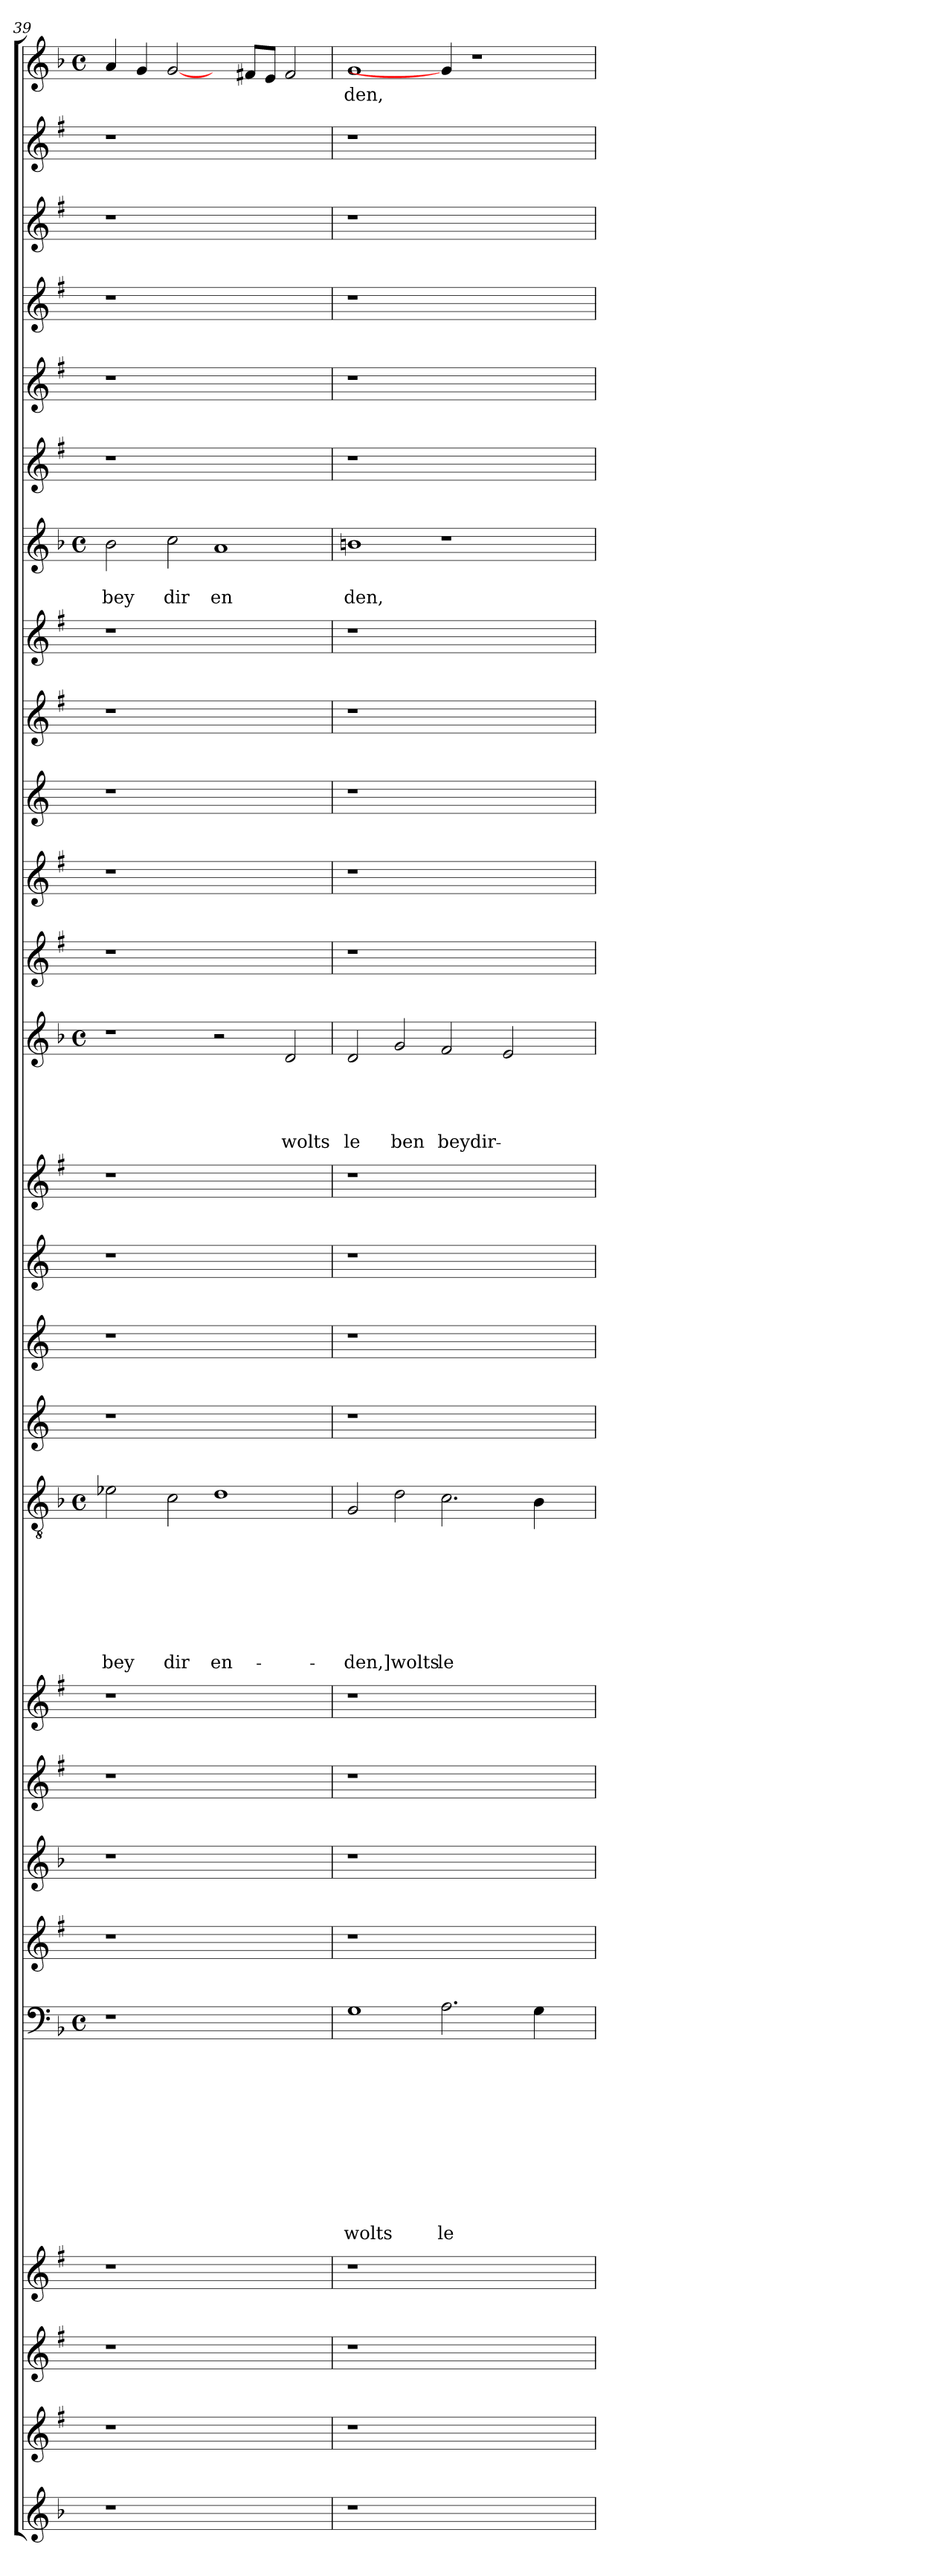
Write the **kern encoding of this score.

**kern	**kern	**kern	**kern	**kern	**text	**text	**text	**text	**text	**text	**text	**text	**text	**text	**text	**kern	**kern	**kern	**kern	**kern	**text	**text	**text	**text	**text	**text	**text	**text	**kern	**kern	**kern	**kern	**kern	**text	**text	**text	**text	**text	**kern	**kern	**kern	**kern	**kern	**kern	**text	**text	**kern	**kern	**kern	**kern	**kern	**kern	**text
*part27	*part26	*part25	*part24	*part23	*part23	*part23	*part23	*part23	*part23	*part23	*part23	*part23	*part23	*part23	*part23	*part22	*part21	*part20	*part19	*part18	*part18	*part18	*part18	*part18	*part18	*part18	*part18	*part18	*part17	*part16	*part15	*part14	*part13	*part13	*part13	*part13	*part13	*part13	*part12	*part11	*part10	*part9	*part8	*part7	*part7	*part7	*part6	*part5	*part4	*part3	*part2	*part1	*part1
*staff27	*staff26	*staff25	*staff24	*staff23	*staff23	*staff23	*staff23	*staff23	*staff23	*staff23	*staff23	*staff23	*staff23	*staff23	*staff23	*staff22	*staff21	*staff20	*staff19	*staff18	*staff18	*staff18	*staff18	*staff18	*staff18	*staff18	*staff18	*staff18	*staff17	*staff16	*staff15	*staff14	*staff13	*staff13	*staff13	*staff13	*staff13	*staff13	*staff12	*staff11	*staff10	*staff9	*staff8	*staff7	*staff7	*staff7	*staff6	*staff5	*staff4	*staff3	*staff2	*staff1	*staff1
*clefG2	*clefG2	*clefG2	*clefG2	*clefF4	*	*	*	*	*	*	*	*	*	*	*	*clefG2	*clefG2	*clefG2	*clefG2	*clefGv2	*	*	*	*	*	*	*	*	*clefG2	*clefG2	*clefG2	*clefG2	*clefG2	*	*	*	*	*	*clefG2	*clefG2	*clefG2	*clefG2	*clefG2	*clefG2	*	*	*clefG2	*clefG2	*clefG2	*clefG2	*clefG2	*clefG2	*
*	*ITrd1c2	*ITrd1c2	*ITrd1c2	*	*	*	*	*	*	*	*	*	*	*	*	*ITrd1c2	*	*ITrd1c2	*ITrd1c2	*	*	*	*	*	*	*	*	*	*ITrd-3c-5	*ITrd-3c-5	*ITrd-3c-5	*ITrd1c2	*	*	*	*	*	*	*ITrd1c2	*ITrd1c2	*ITrd-3c-5	*ITrd1c2	*ITrd1c2	*	*	*	*ITrd1c2	*ITrd1c2	*ITrd1c2	*ITrd1c2	*ITrd1c2	*ITrd-3c-5	*
*k[b-]	*k[b-]	*k[b-]	*k[b-]	*k[b-]	*	*	*	*	*	*	*	*	*	*	*	*k[b-]	*k[b-]	*k[b-]	*k[b-]	*k[b-]	*	*	*	*	*	*	*	*	*k[b-]	*k[b-]	*k[b-]	*k[b-]	*k[b-]	*	*	*	*	*	*k[b-]	*k[b-]	*k[b-]	*k[b-]	*k[b-]	*k[b-]	*	*	*k[b-]	*k[b-]	*k[b-]	*k[b-]	*k[b-]	*k[b-e-]	*
*F:	*F:	*F:	*F:	*F:	*	*	*	*	*	*	*	*	*	*	*	*F:	*F:	*F:	*F:	*F:	*	*	*	*	*	*	*	*	*F:	*F:	*F:	*F:	*F:	*	*	*	*	*	*F:	*F:	*F:	*F:	*F:	*F:	*	*	*F:	*F:	*F:	*F:	*F:	*B-:	*
*	*	*	*	*M4/4	*	*	*	*	*	*	*	*	*	*	*	*	*	*	*	*M4/4	*	*	*	*	*	*	*	*	*	*	*	*	*M4/4	*	*	*	*	*	*	*	*	*	*	*M4/4	*	*	*	*	*	*	*	*M4/4	*
*	*	*	*	*met(c)	*	*	*	*	*	*	*	*	*	*	*	*	*	*	*	*met(c)	*	*	*	*	*	*	*	*	*	*	*	*	*met(c)	*	*	*	*	*	*	*	*	*	*	*met(c)	*	*	*	*	*	*	*	*met(c)	*
=39	=39	=39	=39	=39	=39	=39	=39	=39	=39	=39	=39	=39	=39	=39	=39	=39	=39	=39	=39	=39	=39	=39	=39	=39	=39	=39	=39	=39	=39	=39	=39	=39	=39	=39	=39	=39	=39	=39	=39	=39	=39	=39	=39	=39	=39	=39	=39	=39	=39	=39	=39	=39	=39
!	!	!	!	!LO:N:vis=1	!	!	!	!	!	!	!	!	!	!	!	!	!	!	!	!	!	!	!	!	!	!	!	!LO:LY:b	!	!	!	!	!	!	!	!	!	!	!	!	!	!	!	!	!	!LO:LY:b	!	!	!	!	!	!	!
1r	1r	1r	1r	1r	.	.	.	.	.	.	.	.	.	.	.	1r	1r	1r	1r	2e-X\	.	.	.	.	.	.	.	bey	1r	1r	1r	1r	1r	.	.	.	.	.	1r	1r	1r	1r	1r	2b-\	.	bey	1r	1r	1r	1r	1r	4dd/	.
.	.	.	.	.	.	.	.	.	.	.	.	.	.	.	.	.	.	.	.	.	.	.	.	.	.	.	.	.	.	.	.	.	.	.	.	.	.	.	.	.	.	.	.	.	.	.	.	.	.	.	.	4cc/	.
!	!	!	!	!	!	!	!	!	!	!	!	!	!	!	!	!	!	!	!	!	!	!	!	!	!	!	!	!LO:LY:b	!	!	!	!	!	!	!	!	!	!	!	!	!	!	!	!	!	!LO:LY:b	!	!	!	!	!	!	!
.	.	.	.	.	.	.	.	.	.	.	.	.	.	.	.	.	.	.	.	2c\	.	.	.	.	.	.	.	dir	.	.	.	.	.	.	.	.	.	.	.	.	.	.	.	2cc\	.	dir	.	.	.	.	.	[2cc/	.
!	!	!	!	!	!	!	!	!	!	!	!	!	!	!	!	!	!	!	!	!	!	!	!	!	!	!	!	!LO:LY:b	!	!	!	!	!	!	!	!	!	!	!	!	!	!	!	!	!	!LO:LY:b	!	!	!	!	!	!	!
1ryy	1ryy	1ryy	1ryy	1ryy	.	.	.	.	.	.	.	.	.	.	.	1ryy	1ryy	1ryy	1ryy	1d	.	.	.	.	.	.	.	en-	1ryy	1ryy	1ryy	1ryy	2r	.	.	.	.	.	1ryy	1ryy	1ryy	1ryy	1ryy	1a	.	en	1ryy	1ryy	1ryy	1ryy	1ryy	4ryy	.
.	.	.	.	.	.	.	.	.	.	.	.	.	.	.	.	.	.	.	.	.	.	.	.	.	.	.	.	.	.	.	.	.	.	.	.	.	.	.	.	.	.	.	.	.	.	.	.	.	.	.	.	8b/L	.
.	.	.	.	.	.	.	.	.	.	.	.	.	.	.	.	.	.	.	.	.	.	.	.	.	.	.	.	.	.	.	.	.	.	.	.	.	.	.	.	.	.	.	.	.	.	.	.	.	.	.	.	8a/J	.
!	!	!	!	!	!	!	!	!	!	!	!	!	!	!	!	!	!	!	!	!	!	!	!	!	!	!	!	!	!	!	!	!	!	!	!	!	!	!LO:LY:b	!	!	!	!	!	!	!	!	!	!	!	!	!	!	!
.	.	.	.	.	.	.	.	.	.	.	.	.	.	.	.	.	.	.	.	.	.	.	.	.	.	.	.	.	.	.	.	.	2d/	.	.	.	.	wolts	.	.	.	.	.	.	.	.	.	.	.	.	.	2b/	.
!!LO:PB:g=z
=40	=40	=40	=40	=40	=40	=40	=40	=40	=40	=40	=40	=40	=40	=40	=40	=40	=40	=40	=40	=40	=40	=40	=40	=40	=40	=40	=40	=40	=40	=40	=40	=40	=40	=40	=40	=40	=40	=40	=40	=40	=40	=40	=40	=40	=40	=40	=40	=40	=40	=40	=40	=40	=40
!	!	!	!	!	!	!	!	!	!	!	!	!	!	!	!LO:LY:b	!	!	!	!	!	!	!	!	!	!	!	!	!LO:LY:b	!	!	!	!	!	!	!	!	!	!LO:LY:b	!	!	!	!	!	!	!	!LO:LY:b	!	!	!	!	!	!	!LO:LY:b
1r	1r	1r	1r	1G	.	.	.	.	.	.	.	.	.	.	wolts	1r	1r	1r	1r	2G/	.	.	.	.	.	.	.	-den,]	1r	1r	1r	1r	2d/	.	.	.	.	le	1r	1r	1r	1r	1r	1bn	.	den,	1r	1r	1r	1r	1r	1cc	den,
!	!	!	!	!	!	!	!	!	!	!	!	!	!	!	!	!	!	!	!	!	!	!	!	!	!	!	!	!LO:LY:b	!	!	!	!	!	!	!	!	!	!LO:LY:b	!	!	!	!	!	!	!	!	!	!	!	!	!	!	!
.	.	.	.	.	.	.	.	.	.	.	.	.	.	.	.	.	.	.	.	2d\	.	.	.	.	.	.	.	wolts	.	.	.	.	2g/	.	.	.	.	ben	.	.	.	.	.	.	.	.	.	.	.	.	.	.	.
!	!	!	!	!	!	!	!	!	!	!	!	!	!	!	!LO:LY:b	!	!	!	!	!	!	!	!	!	!	!	!	!LO:LY:b	!	!	!	!	!	!	!	!	!	!LO:LY:b	!	!	!	!	!	!	!	!	!	!	!	!	!	!	!
1ryy	1ryy	1ryy	1ryy	2.A\	.	.	.	.	.	.	.	.	.	.	le	1ryy	1ryy	1ryy	1ryy	2.c\	.	.	.	.	.	.	.	le	1ryy	1ryy	1ryy	1ryy	2f/	.	.	.	.	beydir-	1ryy	1ryy	1ryy	1ryy	1ryy	1r	.	.	1ryy	1ryy	1ryy	1ryy	1ryy	4cc/]	.
.	.	.	.	.	.	.	.	.	.	.	.	.	.	.	.	.	.	.	.	.	.	.	.	.	.	.	.	.	.	.	.	.	.	.	.	.	.	.	.	.	.	.	.	.	.	.	.	.	.	.	.	1r	.
.	.	.	.	.	.	.	.	.	.	.	.	.	.	.	.	.	.	.	.	.	.	.	.	.	.	.	.	.	.	.	.	.	2e/	.	.	.	.	.	.	.	.	.	.	.	.	.	.	.	.	.	.	.	.
.	.	.	.	4G\	.	.	.	.	.	.	.	.	.	.	.	.	.	.	.	4B-\	.	.	.	.	.	.	.	.	.	.	.	.	.	.	.	.	.	.	.	.	.	.	.	.	.	.	.	.	.	.	.	.	.
4ryy	4ryy	4ryy	4ryy	4ryy	.	.	.	.	.	.	.	.	.	.	.	4ryy	4ryy	4ryy	4ryy	4ryy	.	.	.	.	.	.	.	.	4ryy	4ryy	4ryy	4ryy	4ryy	.	.	.	.	.	4ryy	4ryy	4ryy	4ryy	4ryy	4ryy	.	.	4ryy	4ryy	4ryy	4ryy	4ryy	.	.
=	=	=	=	=	=	=	=	=	=	=	=	=	=	=	=	=	=	=	=	=	=	=	=	=	=	=	=	=	=	=	=	=	=	=	=	=	=	=	=	=	=	=	=	=	=	=	=	=	=	=	=	=	=
*-	*-	*-	*-	*-	*-	*-	*-	*-	*-	*-	*-	*-	*-	*-	*-	*-	*-	*-	*-	*-	*-	*-	*-	*-	*-	*-	*-	*-	*-	*-	*-	*-	*-	*-	*-	*-	*-	*-	*-	*-	*-	*-	*-	*-	*-	*-	*-	*-	*-	*-	*-	*-	*-
